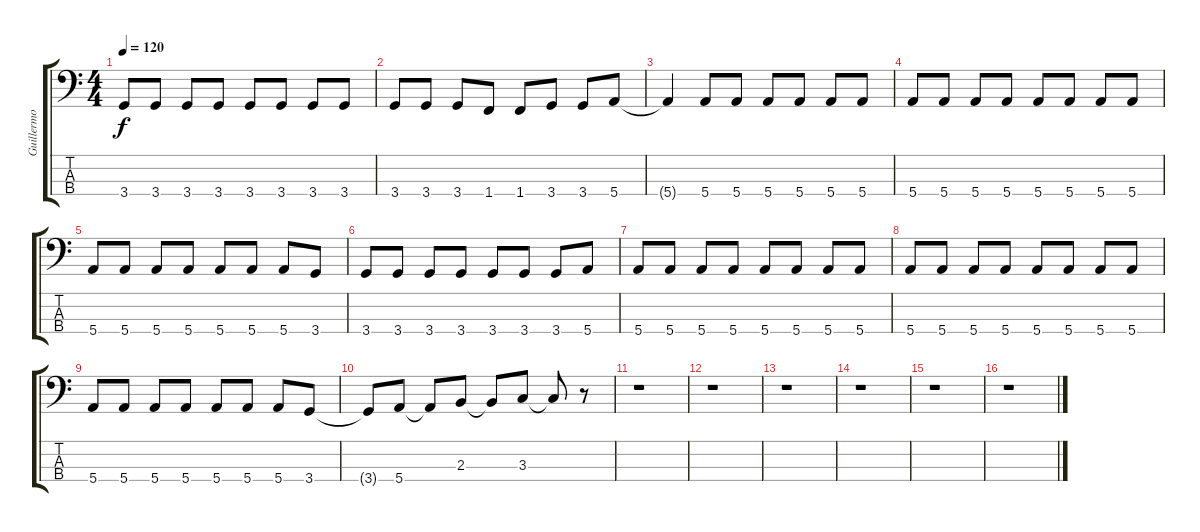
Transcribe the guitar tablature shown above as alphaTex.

\track ("Guillermo Sánchez" "Guillermo ") {instrument electricbasspick}
\staff {score tabs}
\tuning (G2 D2 A1 E1) {hide}
\ts (4 4)
\tempo 120
\clef f4
\ks c
3.4.8{dy f} 3.4.8 3.4.8 3.4.8 3.4.8 3.4.8 3.4.8 3.4.8 |
3.4.8 3.4.8 3.4.8 1.4.8 1.4.8 3.4.8 3.4.8 5.4.8 |
5.4{t}.4 5.4.8 5.4.8 5.4.8 5.4.8 5.4.8 5.4.8 |
5.4.8 5.4.8 5.4.8 5.4.8 5.4.8 5.4.8 5.4.8 5.4.8 |
5.4.8 5.4.8 5.4.8 5.4.8 5.4.8 5.4.8 5.4.8 3.4.8 |
3.4.8 3.4.8 3.4.8 3.4.8 3.4.8 3.4.8 3.4.8 5.4.8 |
5.4.8 5.4.8 5.4.8 5.4.8 5.4.8 5.4.8 5.4.8 5.4.8 |
5.4.8 5.4.8 5.4.8 5.4.8 5.4.8 5.4.8 5.4.8 5.4.8 |
5.4.8 5.4.8 5.4.8 5.4.8 5.4.8 5.4.8 5.4.8 3.4.8 |
3.4{t}.8 5.4.8 5.4{t}.8 2.3.8 2.3{t}.8 3.3.8 3.3{t}.8 r.8 |
r.1 |
r.1 |
r.1 |
r.1 |
r.1 |
r.1
